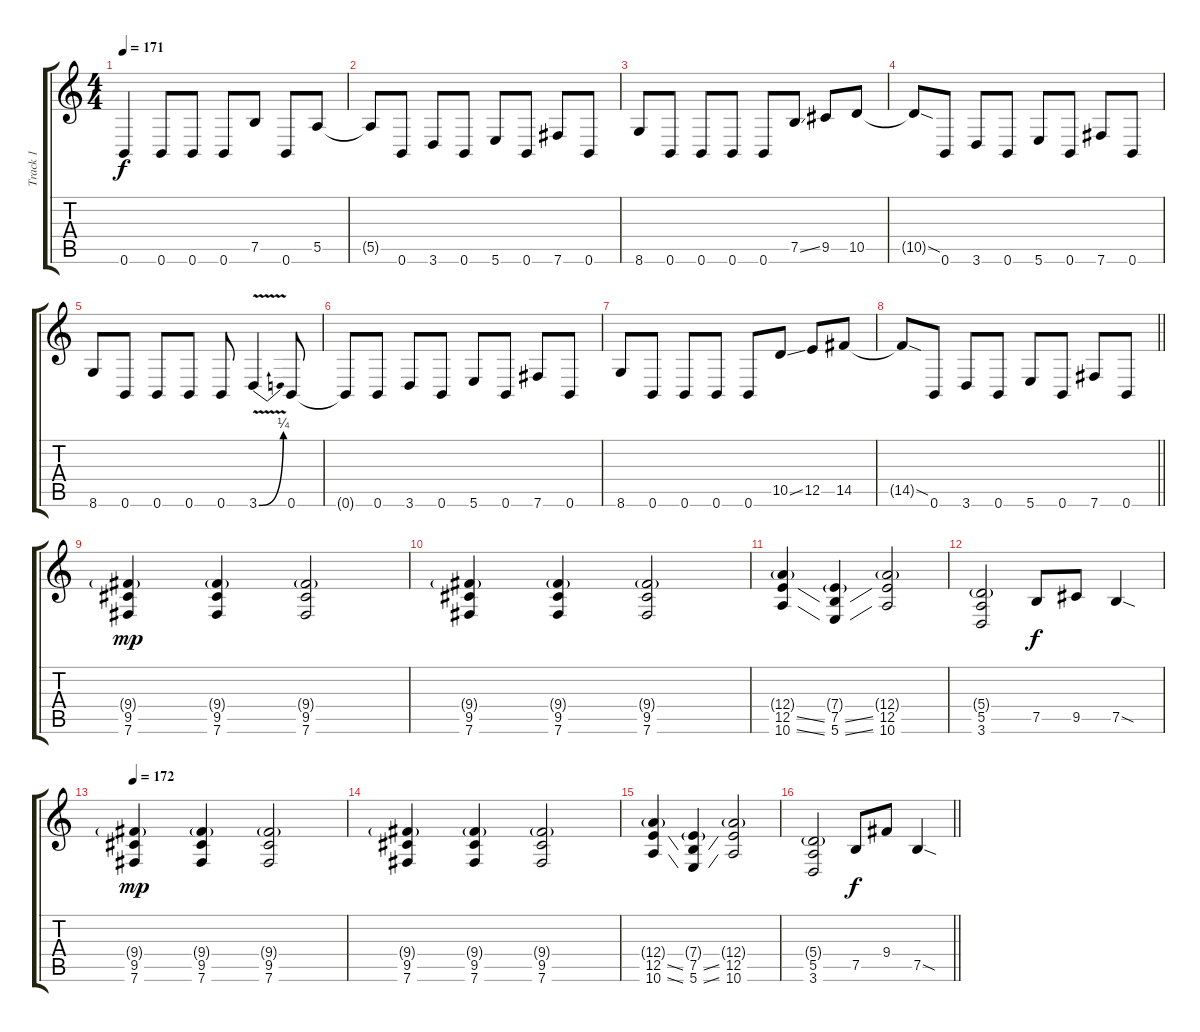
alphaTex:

\track ("Track 1" "Track 1") {instrument distortionguitar}
\staff {score tabs}
\tuning (B3 Gb3 D3 A2 E2 B1) {hide}
\ts (4 4)
\section ("" "")
\tempo 171
\clef g2
\ks c
0.6.4{dy f} 0.6.8 0.6.8 0.6.8 7.5.8 0.6.8 5.5.8 |
5.5{t}.8 0.6.8 3.6.8 0.6.8 5.6.8 0.6.8 7.6.8 0.6.8 |
8.6.8 0.6.8 0.6.8 0.6.8 0.6.8 7.5{ss}.8 9.5.8 10.5.8 |
10.5{sod t}.8 0.6.8 3.6.8 0.6.8 5.6.8 0.6.8 7.6.8 0.6.8 |
8.6.8 0.6.8 0.6.8 0.6.8 0.6.8 3.6{be (bend 0 0 60 1) v}.4 0.6.8 |
0.6{t}.8 0.6.8 3.6.8 0.6.8 5.6.8 0.6.8 7.6.8 0.6.8 |
8.6.8 0.6.8 0.6.8 0.6.8 0.6.8 10.5{ss}.8 12.5.8 14.5.8 |
\barLineRight lightlight
14.5{sod t}.8 0.6.8 3.6.8 0.6.8 5.6.8 0.6.8 7.6.8 0.6.8 |
\section ("" "")
(9.4{g} 9.5 7.6).4{dy mp} (9.4{g} 9.5 7.6).4 (9.4{g} 9.5 7.6).2 |
(9.4{g} 9.5 7.6).4 (9.4{g} 9.5 7.6).4 (9.4{g} 9.5 7.6).2 |
(12.4{g} 12.5{ss} 10.6{ss}).4 (7.4{g} 7.5{ss} 5.6{ss}).4 (12.4{g} 12.5 10.6).2 |
(5.4{g} 5.5 3.6).2 7.5.8{dy f} 9.5.8 7.5{sod}.4 |
\tempo 172
(9.4{g} 9.5 7.6).4{dy mp} (9.4{g} 9.5 7.6).4 (9.4{g} 9.5 7.6).2 |
(9.4{g} 9.5 7.6).4 (9.4{g} 9.5 7.6).4 (9.4{g} 9.5 7.6).2 |
(12.4{g} 12.5{ss} 10.6{ss}).4 (7.4{g} 7.5{ss} 5.6{ss}).4 (12.4{g} 12.5 10.6).2 |
\barLineRight lightlight
(5.4{g} 5.5 3.6).2 7.5.8{dy f} 9.4.8 7.5{sod}.4
